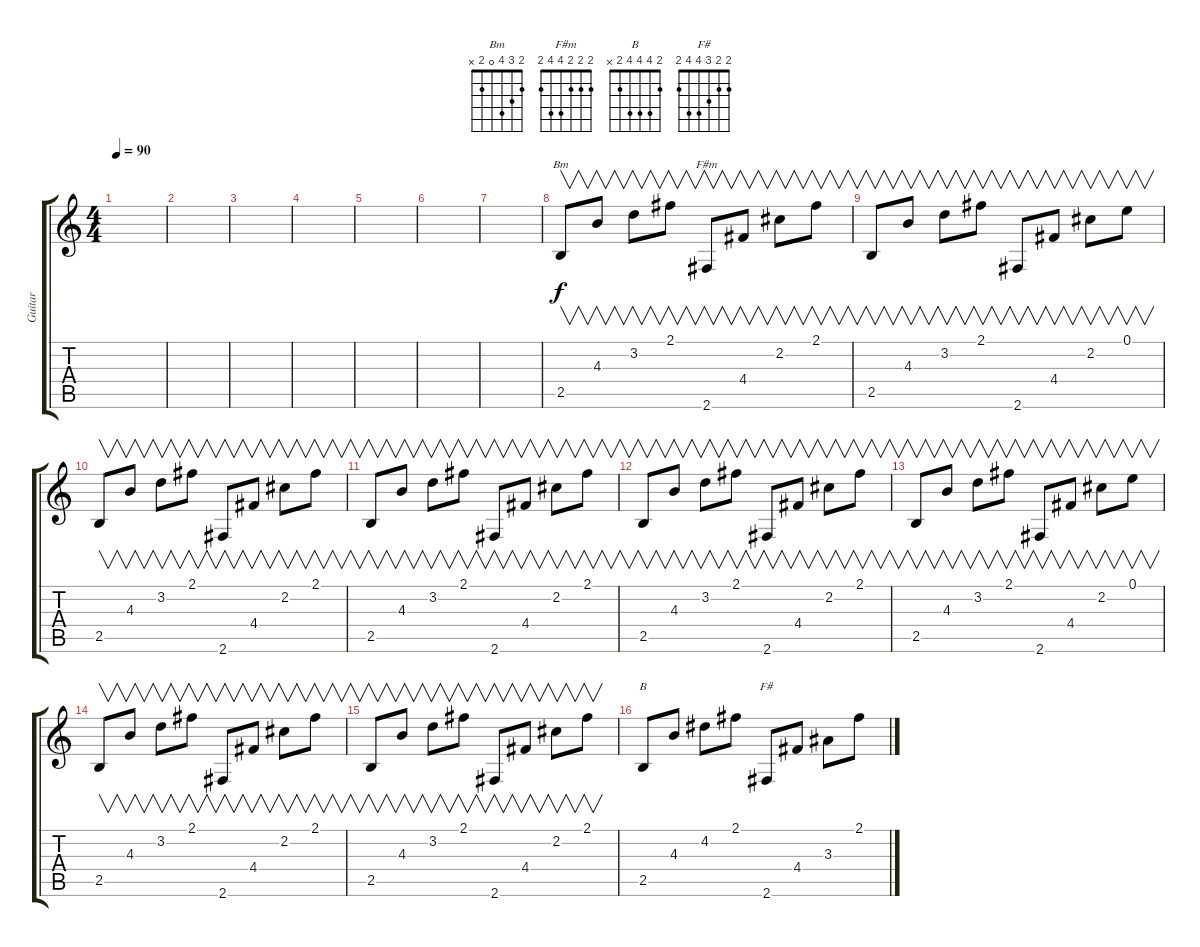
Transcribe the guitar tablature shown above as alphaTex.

\track ("Guitar" "Guitar") {instrument electricguitarmuted}
\staff {score tabs}
\tuning (E4 B3 G3 D3 A2 E2) {hide}
\chord ("Bm" 2 3 4 0 2 x)
\chord ("F#m" 2 2 2 4 4 2)
\chord ("B" 2 4 4 4 2 x)
\chord ("F#" 2 2 3 4 4 2)
\ts (4 4)
\tempo 90
\clef g2
\ks c
|
|
|
|
|
|
|
2.5.8{v ch "Bm"} 4.3.8{v} 3.2.8{v} 2.1.8{v} 2.6.8{v ch "F#m"} 4.4.8{v} 2.2.8{v} 2.1.8{v} |
2.5.8{v} 4.3.8{v} 3.2.8{v} 2.1.8{v} 2.6.8{v} 4.4.8{v} 2.2.8{v} 0.1.8{v} |
2.5.8{v} 4.3.8{v} 3.2.8{v} 2.1.8{v} 2.6.8{v} 4.4.8{v} 2.2.8{v} 2.1.8{v} |
2.5.8{v} 4.3.8{v} 3.2.8{v} 2.1.8{v} 2.6.8{v} 4.4.8{v} 2.2.8{v} 2.1.8{v} |
2.5.8{v} 4.3.8{v} 3.2.8{v} 2.1.8{v} 2.6.8{v} 4.4.8{v} 2.2.8{v} 2.1.8{v} |
2.5.8{v} 4.3.8{v} 3.2.8{v} 2.1.8{v} 2.6.8{v} 4.4.8{v} 2.2.8{v} 0.1.8{v} |
2.5.8{v} 4.3.8{v} 3.2.8{v} 2.1.8{v} 2.6.8{v} 4.4.8{v} 2.2.8{v} 2.1.8{v} |
2.5.8{v} 4.3.8{v} 3.2.8{v} 2.1.8{v} 2.6.8{v} 4.4.8{v} 2.2.8{v} 2.1.8{v} |
2.5.8{ch "B"} 4.3.8 4.2.8 2.1.8 2.6.8{ch "F#"} 4.4.8 3.3.8 2.1.8
